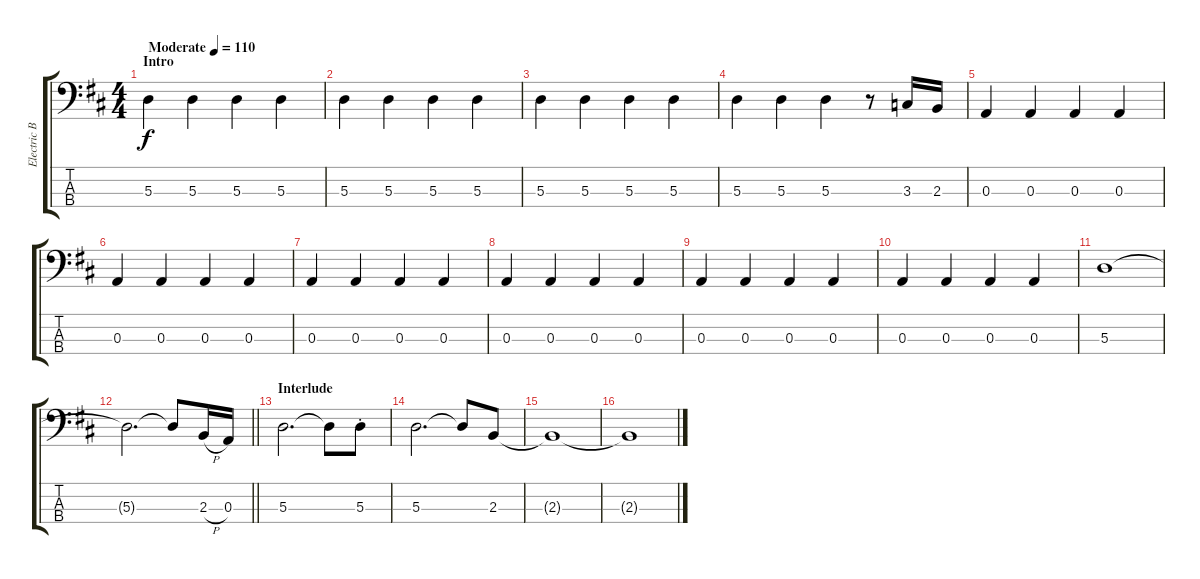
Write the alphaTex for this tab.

\track ("Electric Bass" "Electric B") {instrument electricbasspick}
\staff {score tabs}
\tuning (G2 D2 A1 E1) {hide}
\ts (4 4)
\section ("" "Intro")
\tempo (110 "Moderate")
\clef f4
\ks d
5.3.4{dy f instrument electricbasspick} 5.3.4 5.3.4 5.3.4 |
5.3.4 5.3.4 5.3.4 5.3.4 |
5.3.4 5.3.4 5.3.4 5.3.4 |
5.3.4 5.3.4 5.3.4 r.8 3.3.16 2.3.16 |
0.3.4 0.3.4 0.3.4 0.3.4 |
0.3.4 0.3.4 0.3.4 0.3.4 |
0.3.4 0.3.4 0.3.4 0.3.4 |
0.3.4 0.3.4 0.3.4 0.3.4 |
0.3.4 0.3.4 0.3.4 0.3.4 |
0.3.4 0.3.4 0.3.4 0.3.4 |
5.3.1 |
\barLineRight lightlight
5.3{t}.2{d} 5.3{t}.8 2.3{h}.16 0.3.16 |
\section ("" "Interlude")
5.3.2{d} 5.3{t}.8 5.3{st}.8 |
5.3.2{d} 5.3{t}.8 2.3.8 |
2.3{t}.1 |
2.3{t}.1
